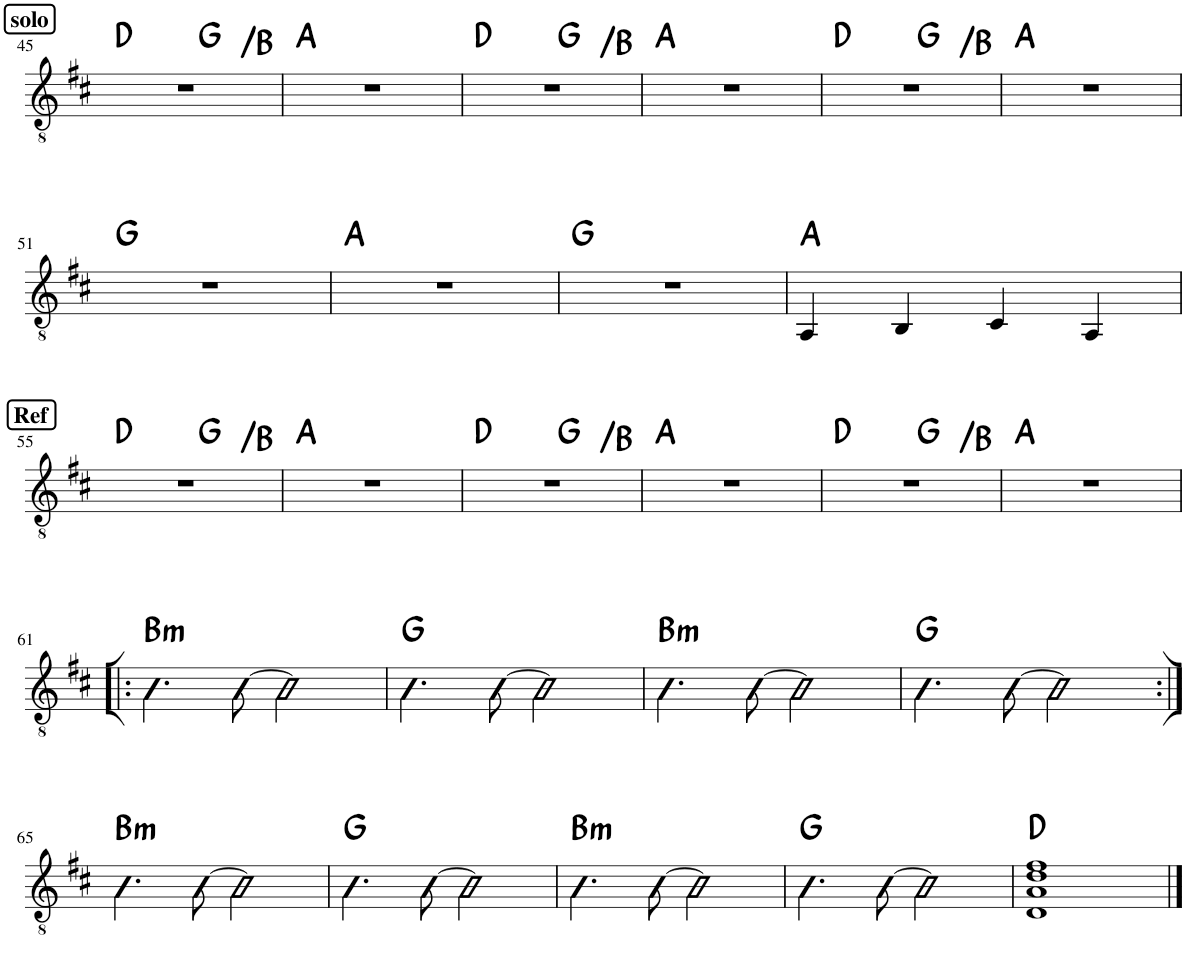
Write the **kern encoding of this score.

**kern	**harte
*part1	*part1
*staff1	*
*I"Classical Guitar	*
*I'Guit.	*
!!LO:PB:g=z
*clefGv2	*
*k[f#c#]	*
*M4/4	*
!!LO:REH:place=s1:a:B:cj:fs=11:t=solo
=45	=45
!	!LO:H:n=2:kt=N.C.
*^	*
1r	2ryy	D:maj N
.	2ryy	G:maj
*v	*v	*
=46	=46
1r	A:maj
=47	=47
!	!LO:H:n=2:kt=N.C.
*^	*
1r	2ryy	D:maj N
.	2ryy	G:maj
*v	*v	*
=48	=48
1r	A:maj
=49	=49
!	!LO:H:n=2:kt=N.C.
*^	*
1r	2ryy	D:maj N
.	2ryy	G:maj
*v	*v	*
=50	=50
1r	A:maj
!!LO:LB:g=z
=51	=51
1r	G:maj
=52	=52
1r	A:maj
=53	=53
1r	G:maj
=54	=54
4AA/	A:maj
4BB/	.
4C#/	.
4AA/	.
!!LO:LB:g=z
!!LO:REH:place=s1:a:B:cj:fs=11:t=Ref
=55	=55
!	!LO:H:n=2:kt=N.C.
*^	*
1r	2ryy	D:maj N
.	2ryy	G:maj
*v	*v	*
=56	=56
1r	A:maj
=57	=57
!	!LO:H:n=2:kt=N.C.
*^	*
1r	2ryy	D:maj N
.	2ryy	G:maj
*v	*v	*
=58	=58
1r	A:maj
=59	=59
!	!LO:H:n=2:kt=N.C.
*^	*
1r	2ryy	D:maj N
.	2ryy	G:maj
*v	*v	*
=60	=60
1r	A:maj
!!LO:LB:g=z
=61!|:	=61!|:
!	!LO:H:kt=m
4.B\	B:min
[8B\	.
2B\]	.
=62	=62
4.G\	G:maj
[8G\	.
2G\]	.
=63	=63
!	!LO:H:kt=m
4.B\	B:min
[8B\	.
2B\]	.
=64	=64
4.G\	G:maj
[8G\	.
2G\]	.
!!LO:LB:g=z
=65:|!	=65:|!
!	!LO:H:kt=m
4.B\	B:min
[8B\	.
2B\]	.
=66	=66
4.G\	G:maj
[8G\	.
2G\]	.
=67	=67
!	!LO:H:kt=m
4.B\	B:min
[8B\	.
2B\]	.
=68	=68
4.G\	G:maj
[8G\	.
2G\]	.
=69	=69
1D 1A 1d 1f#	D:maj
==	==
*-	*-
